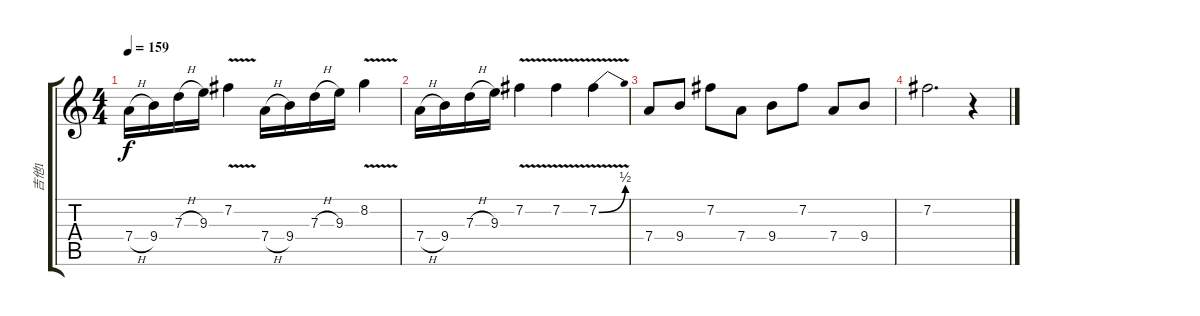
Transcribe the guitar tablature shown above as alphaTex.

\track ("吉他1" "吉他1") {instrument distortionguitar}
\staff {score tabs}
\tuning (E4 B3 G3 D3 A2 E2) {hide}
\ts (4 4)
\tempo 159
\clef g2
\ks c
7.4{h}.16{dy f} 9.4.16 7.3{h}.16 9.3.16 7.2{v}.4 7.4{h}.16 9.4.16 7.3{h}.16 9.3.16 8.2{v}.4 |
7.4{h}.16 9.4.16 7.3{h}.16 9.3.16 7.2{v}.4 7.2{v}.4 7.2{be (bend 0 0 60 2) v}.4 |
7.4.8 9.4.8 7.2.8 7.4.8 9.4.8 7.2.8 7.4.8 9.4.8 |
7.2.2{d} r.4
